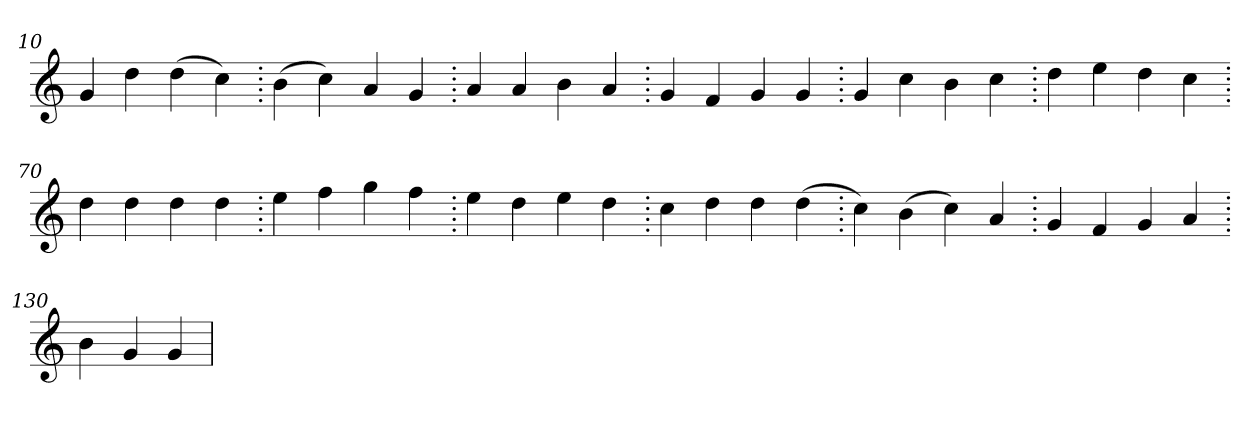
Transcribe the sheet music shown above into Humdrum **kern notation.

**kern
*part1
*staff1
*clefG2
=10.
4g
4dd
(>4dd
4cc)
=20.
(>4b
4cc)
4a
4g
=30.
4a
4a
4b
4a
=40.
4g
4f
4g
4g
=50.
4g
4cc
4b
4cc
=60.
4dd
4ee
4dd
4cc
=70.
4dd
4dd
4dd
4dd
=80.
4ee
4ff
4gg
4ff
=90.
4ee
4dd
4ee
4dd
=100.
4cc
4dd
4dd
(>4dd
=110.
4cc)
(>4b
4cc)
4a
=120.
4g
4f
4g
4a
=130.
4b
4g
4g
=
*-
